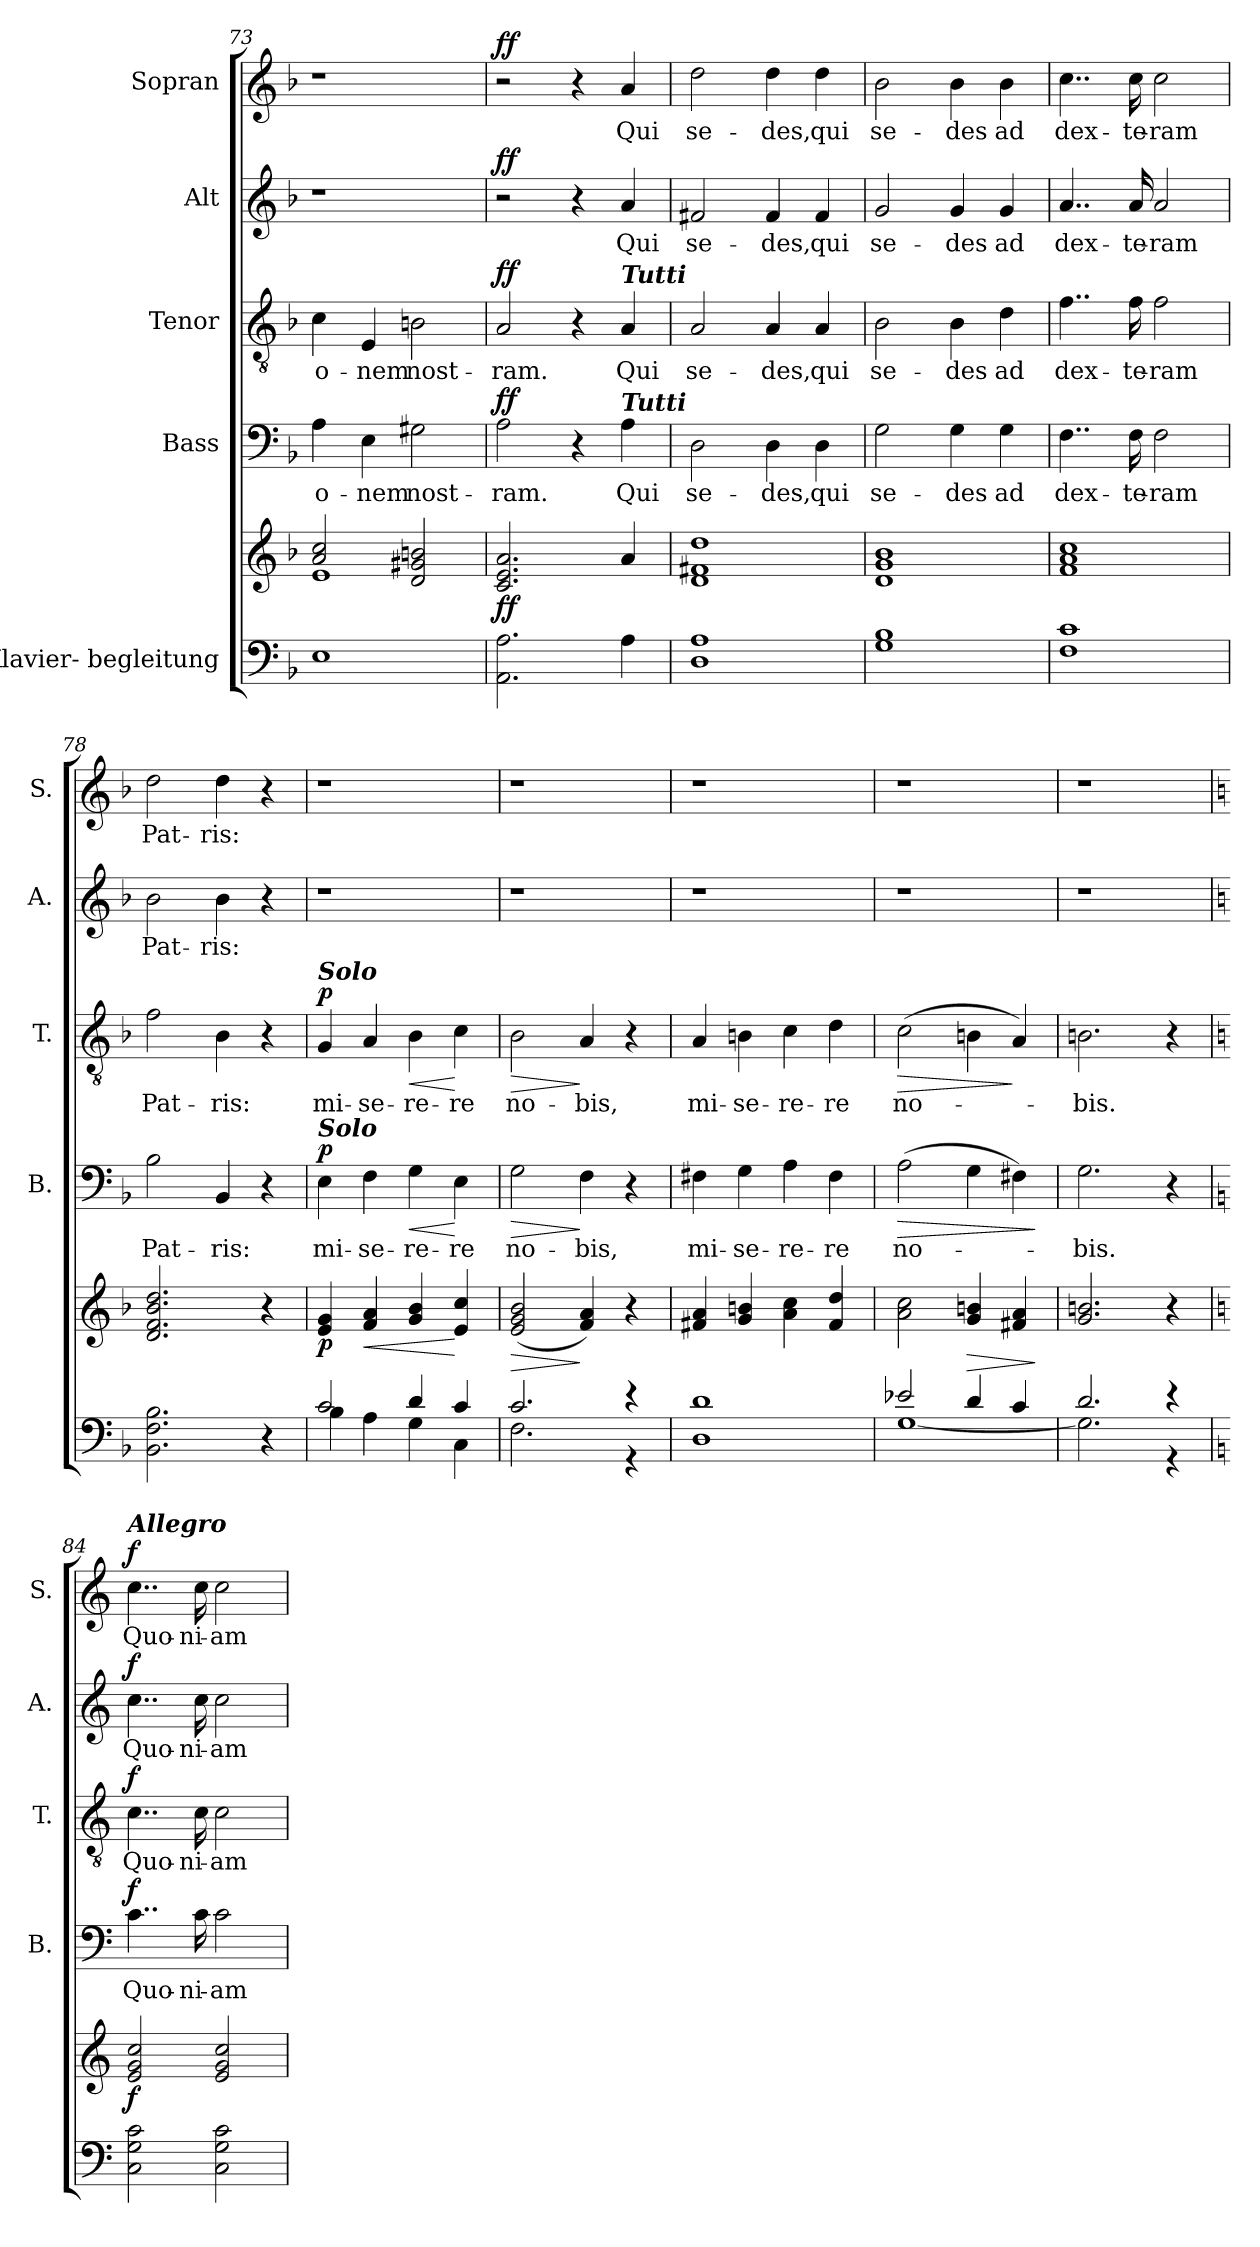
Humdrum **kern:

**kern	**kern	**dynam	**kern	**text	**dynam	**kern	**text	**dynam	**kern	**text	**dynam	**kern	**text	**dynam
*part5	*part5	*part5	*part4	*part4	*part4	*part3	*part3	*part3	*part2	*part2	*part2	*part1	*part1	*part1
*staff6	*staff5	*staff5/6	*staff4	*staff4	*staff4	*staff3	*staff3	*staff3	*staff2	*staff2	*staff2	*staff1	*staff1	*staff1
*I"Klavier- begleitung	*	*	*I"Bass	*	*	*I"Tenor	*	*	*I"Alt	*	*	*I"Sopran	*	*
*	*	*	*I'B.	*	*	*I'T.	*	*	*I'A.	*	*	*I'S.	*	*
!!LO:PB:g=z
*clefF4	*clefG2	*	*clefF4	*	*	*clefGv2	*	*	*clefG2	*	*	*clefG2	*	*
*k[b-]	*k[b-]	*	*k[b-]	*	*	*k[b-]	*	*	*k[b-]	*	*	*k[b-]	*	*
=73	=73	=73	=73	=73	=73	=73	=73	=73	=73	=73	=73	=73	=73	=73
*	*^	*	*	*	*	*	*	*	*	*	*	*	*	*
1E	2a/ 2cc/	1e	.	4A\	-o-	.	4c\	-o-	.	1r	.	.	1r	.	.
.	.	.	.	4E\	-nem	.	4E/	-nem	.	.	.	.	.	.	.
.	2d/ 2g#X/ 2bn/	.	.	2G#X\	nost-	.	2Bn\	nost-	.	.	.	.	.	.	.
*	*v	*v	*	*	*	*	*	*	*	*	*	*	*	*	*
=74	=74	=74	=74	=74	=74	=74	=74	=74	=74	=74	=74	=74	=74	=74
!	!	!LO:DY:b	!	!	!LO:DY:a	!	!	!LO:DY:a	!	!	!LO:DY:a	!	!	!LO:DY:a
2.AA\ 2.A\	2.c/ 2.e/ 2.a/	ff	2A\	-ram.	ff	2A/	-ram.	ff	2r	.	ff	2r	.	ff
.	.	.	4r	.	.	4r	.	.	4r	.	.	4r	.	.
!	!	!	!	!	!	!LO:TX:a:Bi:t=Tutti	!	!	!	!	!	!	!	!
!	!	!	!LO:TX:a:Bi:t=Tutti	!	!	!	!	!	!	!	!	!	!	!
4A\	4a/	.	4A\	Qui	.	4A/	Qui	.	4a/	Qui	.	4a/	Qui	.
=75	=75	=75	=75	=75	=75	=75	=75	=75	=75	=75	=75	=75	=75	=75
1D 1A	1d 1f#X 1dd	.	2D\	se-	.	2A/	se-	.	2f#X/	se-	.	2dd\	se-	.
.	.	.	4D\	-des,	.	4A/	-des,	.	4f#/	-des,	.	4dd\	-des,	.
.	.	.	4D\	qui	.	4A/	qui	.	4f#/	qui	.	4dd\	qui	.
=76	=76	=76	=76	=76	=76	=76	=76	=76	=76	=76	=76	=76	=76	=76
1G 1B-	1d 1g 1b-	.	2G\	se-	.	2B-\	se-	.	2g/	se-	.	2b-\	se-	.
.	.	.	4G\	-des	.	4B-\	-des	.	4g/	-des	.	4b-\	-des	.
.	.	.	4G\	ad	.	4d\	ad	.	4g/	ad	.	4b-\	ad	.
=77	=77	=77	=77	=77	=77	=77	=77	=77	=77	=77	=77	=77	=77	=77
1F 1c	1f 1a 1cc	.	4..F\	dex-	.	4..f\	dex-	.	4..a/	dex-	.	4..cc\	dex-	.
.	.	.	16F\	-te-	.	16f\	-te-	.	16a/	-te-	.	16cc\	-te-	.
.	.	.	2F\	-ram	.	2f\	-ram	.	2a/	-ram	.	2cc\	-ram	.
=78	=78	=78	=78	=78	=78	=78	=78	=78	=78	=78	=78	=78	=78	=78
2.BB-\ 2.F\ 2.B-\	2.d/ 2.f/ 2.b-/ 2.dd/	.	2B-\	Pat-	.	2f\	Pat-	.	2b-\	Pat-	.	2dd\	Pat-	.
.	.	.	4BB-/	-ris:	.	4B-\	-ris:	.	4b-\	-ris:	.	4dd\	-ris:	.
4r	4r	.	4r	.	.	4r	.	.	4r	.	.	4r	.	.
=79	=79	=79	=79	=79	=79	=79	=79	=79	=79	=79	=79	=79	=79	=79
*^	*	*	*	*	*	*	*	*	*	*	*	*	*	*
!	!	!	!	!	!	!	!LO:TX:a:Bi:t=Solo	!	!	!	!	!	!	!	!
!	!	!	!	!LO:TX:a:Bi:t=Solo	!	!	!	!	!	!	!	!	!	!	!
!	!	!	!LO:DY:b	!	!	!LO:DY:a	!	!	!LO:DY:a	!	!	!	!	!	!
2c/	4B-\	4e/ 4g/	p	4E\	mi-	p	4G/	mi-	p	1r	.	.	1r	.	.
!	!	!	!LO:HP:b	!	!	!	!	!	!	!	!	!	!	!	!
.	4A\	4f/ 4a/	<	4F\	-se-	.	4A/	-se-	.	.	.	.	.	.	.
!	!	!	!	!	!	!LO:HP:b	!	!	!LO:HP:b	!	!	!	!	!	!
4d/	4G\	4g/ 4b-/	.	4G\	-re-	<	4B-\	-re-	<	.	.	.	.	.	.
4c/	4C\	4e/ 4cc/	[	4E\	-re	[	4c\	-re	[	.	.	.	.	.	.
=80	=80	=80	=80	=80	=80	=80	=80	=80	=80	=80	=80	=80	=80	=80	=80
!	!	!	!LO:HP:b	!	!	!LO:HP:b	!	!	!LO:HP:b	!	!	!	!	!	!
2.c/	2.F\	(2e/ 2g/ 2b-/	>	2G\	no-	>	2B-\	no-	>	1r	.	.	1r	.	.
.	.	4f/ 4a/)	]	4F\	-bis,	]	4A/	-bis,	]	.	.	.	.	.	.
4r	4r	4r	.	4r	.	.	4r	.	.	.	.	.	.	.	.
!!LO:LB:g=z
=81	=81	=81	=81	=81	=81	=81	=81	=81	=81	=81	=81	=81	=81	=81	=81
1d	1D	4f#X/ 4a/	.	4F#X\	mi-	.	4A/	mi-	.	1r	.	.	1r	.	.
.	.	4g/ 4bn/	.	4G\	-se-	.	4Bn\	-se-	.	.	.	.	.	.	.
.	.	4a\ 4cc\	.	4A\	-re-	.	4c\	-re-	.	.	.	.	.	.	.
.	.	4f#/ 4dd/	.	4F#\	-re	.	4d\	-re	.	.	.	.	.	.	.
=82	=82	=82	=82	=82	=82	=82	=82	=82	=82	=82	=82	=82	=82	=82	=82
!	!	!	!	!	!	!LO:HP:b	!	!	!LO:HP:b	!	!	!	!	!	!
2e-X/	[1G	2a\ 2cc\	.	(>2A\	no-	>	(>2c\	no-	>	1r	.	.	1r	.	.
!	!	!	!LO:HP:b	!	!	!	!	!	!	!	!	!	!	!	!
4d/	.	4g/ 4bn/	>	4G\	.	.	4Bn\	.	.	.	.	.	.	.	.
4c/	.	4f#X/ 4a/	.	4F#X\)	.	.	4A/)	.	]	.	.	.	.	.	.
*v	*v	*	*	*	*	*	*	*	*	*	*	*	*	*	*
.	.	]	.	.	]	.	.	.	.	.	.	.	.	.
=83	=83	=83	=83	=83	=83	=83	=83	=83	=83	=83	=83	=83	=83	=83
*^	*	*	*	*	*	*	*	*	*	*	*	*	*	*
2.d/	2.G\]	2.g/ 2.bn/	.	2.G\	-bis.	.	2.Bn\	-bis.	.	1r	.	.	1r	.	.
4r	4r	4r	.	4r	.	.	4r	.	.	.	.	.	.	.	.
*v	*v	*	*	*	*	*	*	*	*	*	*	*	*	*	*
=84	=84	=84	=84	=84	=84	=84	=84	=84	=84	=84	=84	=84	=84	=84
*k[]	*k[]	*	*k[]	*	*	*k[]	*	*	*k[]	*	*	*k[]	*	*
*^	*	*	*	*	*	*	*	*	*	*	*	*	*	*
!	!	!	!	!	!	!	!	!	!	!	!	!	!LO:TX:a:Bi:t=Allegro	!	!
!	!	!	!LO:DY:b	!	!	!LO:DY:a	!	!	!LO:DY:a	!	!	!LO:DY:a	!	!	!LO:DY:a
*v	*v	*	*	*	*	*	*	*	*	*	*	*	*	*	*
2C\ 2G\ 2c\	2e/ 2g/ 2cc/	f	4..c\	Quo-	f	4..c\	Quo-	f	4..cc\	Quo-	f	4..cc\	Quo-	f
.	.	.	16c\	-ni-	.	16c\	-ni-	.	16cc\	-ni-	.	16cc\	-ni-	.
2C\ 2G\ 2c\	2e/ 2g/ 2cc/	.	2c\	-am	.	2c\	-am	.	2cc\	-am	.	2cc\	-am	.
=	=	=	=	=	=	=	=	=	=	=	=	=	=	=
*-	*-	*-	*-	*-	*-	*-	*-	*-	*-	*-	*-	*-	*-	*-
